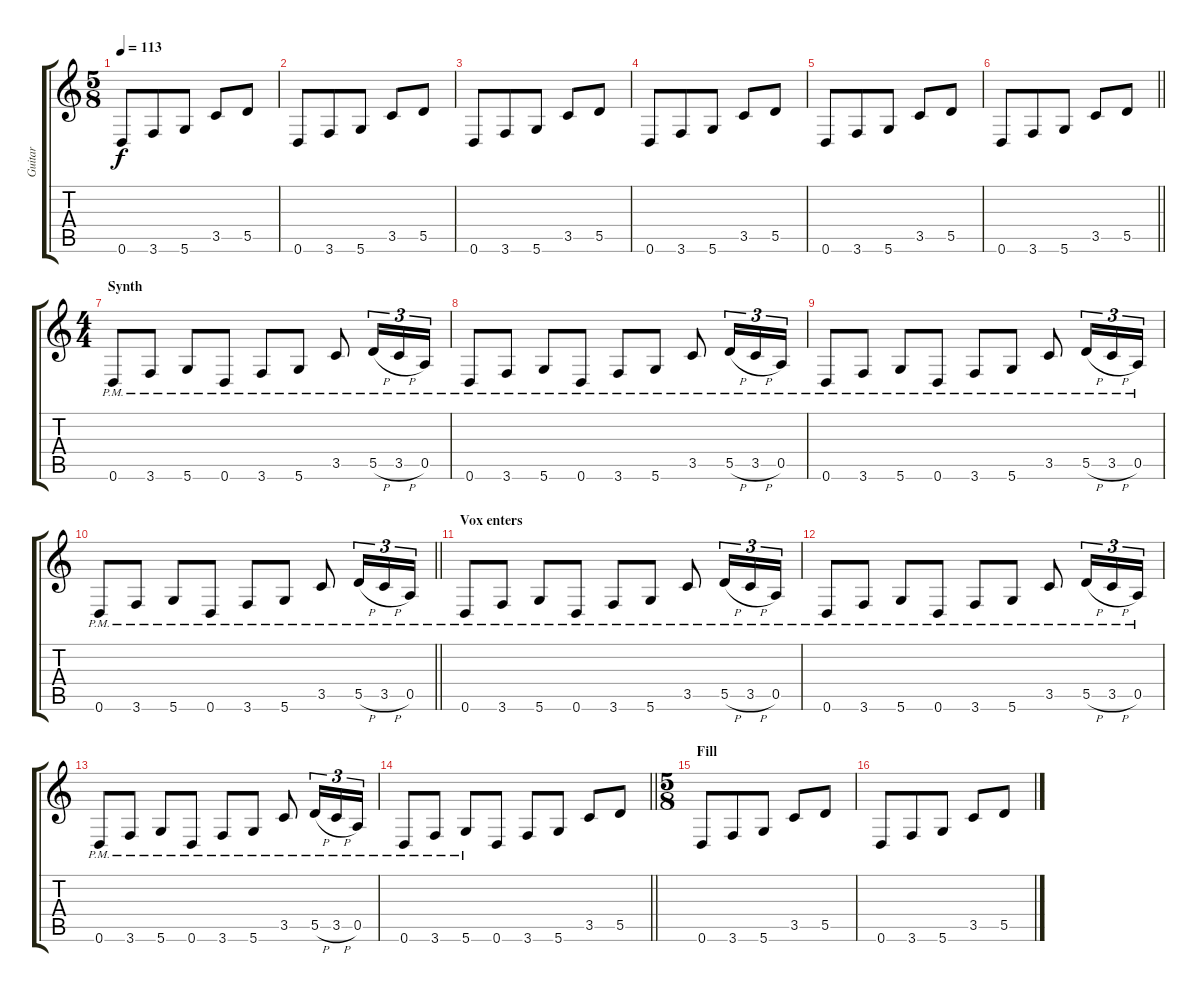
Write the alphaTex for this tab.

\track ("Guitar" "Guitar") {instrument distortionguitar}
\staff {score tabs}
\tuning (E4 B3 G3 D3 A2 D2) {hide}
\ts (5 8)
\tempo 113
\clef g2
\ks c
0.6.8{dy f} 3.6.8 5.6.8 3.5.8 5.5.8 |
0.6.8 3.6.8 5.6.8 3.5.8 5.5.8 |
0.6.8 3.6.8 5.6.8 3.5.8 5.5.8 |
0.6.8 3.6.8 5.6.8 3.5.8 5.5.8 |
0.6.8 3.6.8 5.6.8 3.5.8 5.5.8 |
\barLineRight lightlight
0.6.8 3.6.8 5.6.8 3.5.8 5.5.8 |
\ts (4 4)
\section ("" "Synth")
0.6{pm}.8 3.6{pm}.8 5.6{pm}.8 0.6{pm}.8 3.6{pm}.8 5.6{pm}.8 3.5{pm}.8 5.5{h pm}.16{tu (3 2)} 3.5{h pm}.16{tu (3 2)} 0.5{pm}.16{tu (3 2)} |
0.6{pm}.8 3.6{pm}.8 5.6{pm}.8 0.6{pm}.8 3.6{pm}.8 5.6{pm}.8 3.5{pm}.8 5.5{h pm}.16{tu (3 2)} 3.5{h pm}.16{tu (3 2)} 0.5{pm}.16{tu (3 2)} |
0.6{pm}.8 3.6{pm}.8 5.6{pm}.8 0.6{pm}.8 3.6{pm}.8 5.6{pm}.8 3.5{pm}.8 5.5{h pm}.16{tu (3 2)} 3.5{h pm}.16{tu (3 2)} 0.5{pm}.16{tu (3 2)} |
\barLineRight lightlight
0.6{pm}.8 3.6{pm}.8 5.6{pm}.8 0.6{pm}.8 3.6{pm}.8 5.6{pm}.8 3.5{pm}.8 5.5{h pm}.16{tu (3 2)} 3.5{h pm}.16{tu (3 2)} 0.5{pm}.16{tu (3 2)} |
\section ("" "Vox enters")
0.6{pm}.8 3.6{pm}.8 5.6{pm}.8 0.6{pm}.8 3.6{pm}.8 5.6{pm}.8 3.5{pm}.8 5.5{h pm}.16{tu (3 2)} 3.5{h pm}.16{tu (3 2)} 0.5{pm}.16{tu (3 2)} |
0.6{pm}.8 3.6{pm}.8 5.6{pm}.8 0.6{pm}.8 3.6{pm}.8 5.6{pm}.8 3.5{pm}.8 5.5{h pm}.16{tu (3 2)} 3.5{h pm}.16{tu (3 2)} 0.5{pm}.16{tu (3 2)} |
0.6{pm}.8 3.6{pm}.8 5.6{pm}.8 0.6{pm}.8 3.6{pm}.8 5.6{pm}.8 3.5{pm}.8 5.5{h pm}.16{tu (3 2)} 3.5{h pm}.16{tu (3 2)} 0.5{pm}.16{tu (3 2)} |
\barLineRight lightlight
0.6{pm}.8 3.6{pm}.8 5.6{pm}.8 0.6.8 3.6.8 5.6.8 3.5.8 5.5.8 |
\ts (5 8)
\section ("" "Fill")
0.6.8 3.6.8 5.6.8 3.5.8 5.5.8 |
0.6.8 3.6.8 5.6.8 3.5.8 5.5.8
